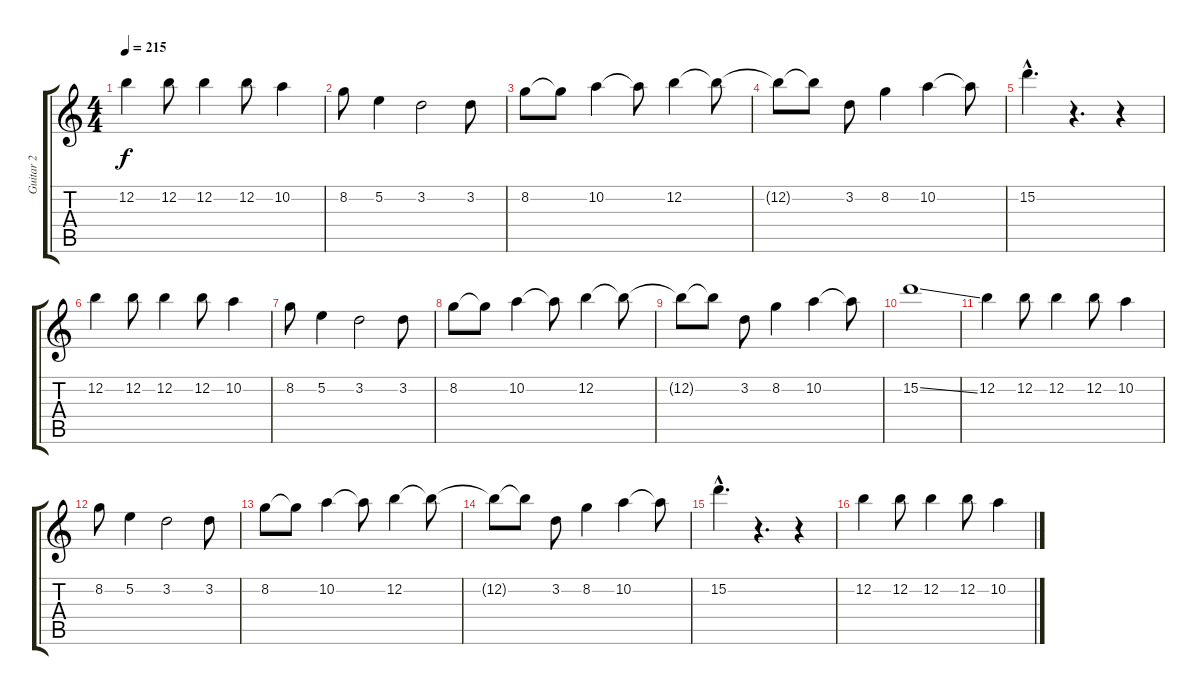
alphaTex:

\track ("Guitar 2" "Guitar 2") {instrument electricguitarjazz}
\staff {score tabs}
\tuning (E4 B3 G3 D3 A2 E2) {hide}
\ts (4 4)
\tempo 215
\clef g2
\ks c
12.2.4{dy f instrument electricguitarjazz} 12.2.8 12.2.4 12.2.8 10.2.4 |
8.2.8 5.2.4 3.2.2 3.2.8 |
8.2.8 8.2{t}.8 10.2.4 10.2{t}.8 12.2.4 12.2{t}.8 |
12.2{t}.8 12.2{t}.8 3.2.8 8.2.4 10.2.4 10.2{t}.8 |
15.2{hac}.4{d} r.4{d} r.4 |
12.2.4 12.2.8 12.2.4 12.2.8 10.2.4 |
8.2.8 5.2.4 3.2.2 3.2.8 |
8.2.8 8.2{t}.8 10.2.4 10.2{t}.8 12.2.4 12.2{t}.8 |
12.2{t}.8 12.2{t}.8 3.2.8 8.2.4 10.2.4 10.2{t}.8 |
15.2{ss}.1 |
12.2.4 12.2.8 12.2.4 12.2.8 10.2.4 |
8.2.8 5.2.4 3.2.2 3.2.8 |
8.2.8 8.2{t}.8 10.2.4 10.2{t}.8 12.2.4 12.2{t}.8 |
12.2{t}.8 12.2{t}.8 3.2.8 8.2.4 10.2.4 10.2{t}.8 |
15.2{hac}.4{d} r.4{d} r.4 |
12.2.4 12.2.8 12.2.4 12.2.8 10.2.4
